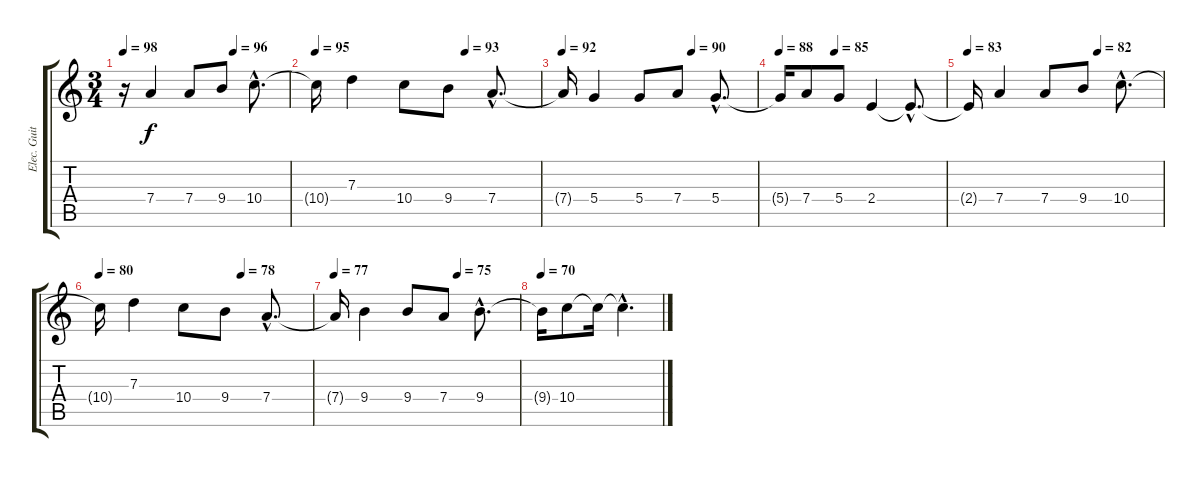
\track ("Elec. Guit. 2" "Elec. Guit") {instrument overdrivenguitar}
\staff {score tabs}
\tuning (E4 B3 G3 D3 A2 E2) {hide}
\ts (3 4)
\tempo 98
\tempo (96 0.6666666666666666)
\clef g2
\ks c
r.16{dy f} 7.4.4{volume 12 instrument acousticguitarnylon} 7.4.8 9.4.8 10.4{hac}.8{d} |
\tempo 95
\tempo (93 0.6666666666666666)
10.4{t}.16 7.3.4 10.4.8 9.4.8 7.4{hac}.8{d} |
\tempo 92
\tempo (90 0.6666666666666666)
7.4{t}.16 5.4.4 5.4.8 7.4.8 5.4{hac}.8{d} |
\tempo 88
\tempo (85 0.3333333333333333)
5.4{t}.16 7.4.8 5.4.8 2.4.4 2.4{hac t}.8{d} |
\tempo 83
\tempo (82 0.6666666666666666)
2.4{t}.16 7.4.4 7.4.8 9.4.8 10.4{hac}.8{d} |
\tempo 80
\tempo (78 0.6666666666666666)
10.4{t}.16 7.3.4 10.4.8 9.4.8 7.4{hac}.8{d} |
\tempo 77
\tempo (75 0.6666666666666666)
7.4{t}.16 9.4.4 9.4.8 7.4.8 9.4{hac}.8{d} |
\tempo 70
9.4{t}.16 10.4.8 10.4{t}.16 10.4{hac t}.4{d}
